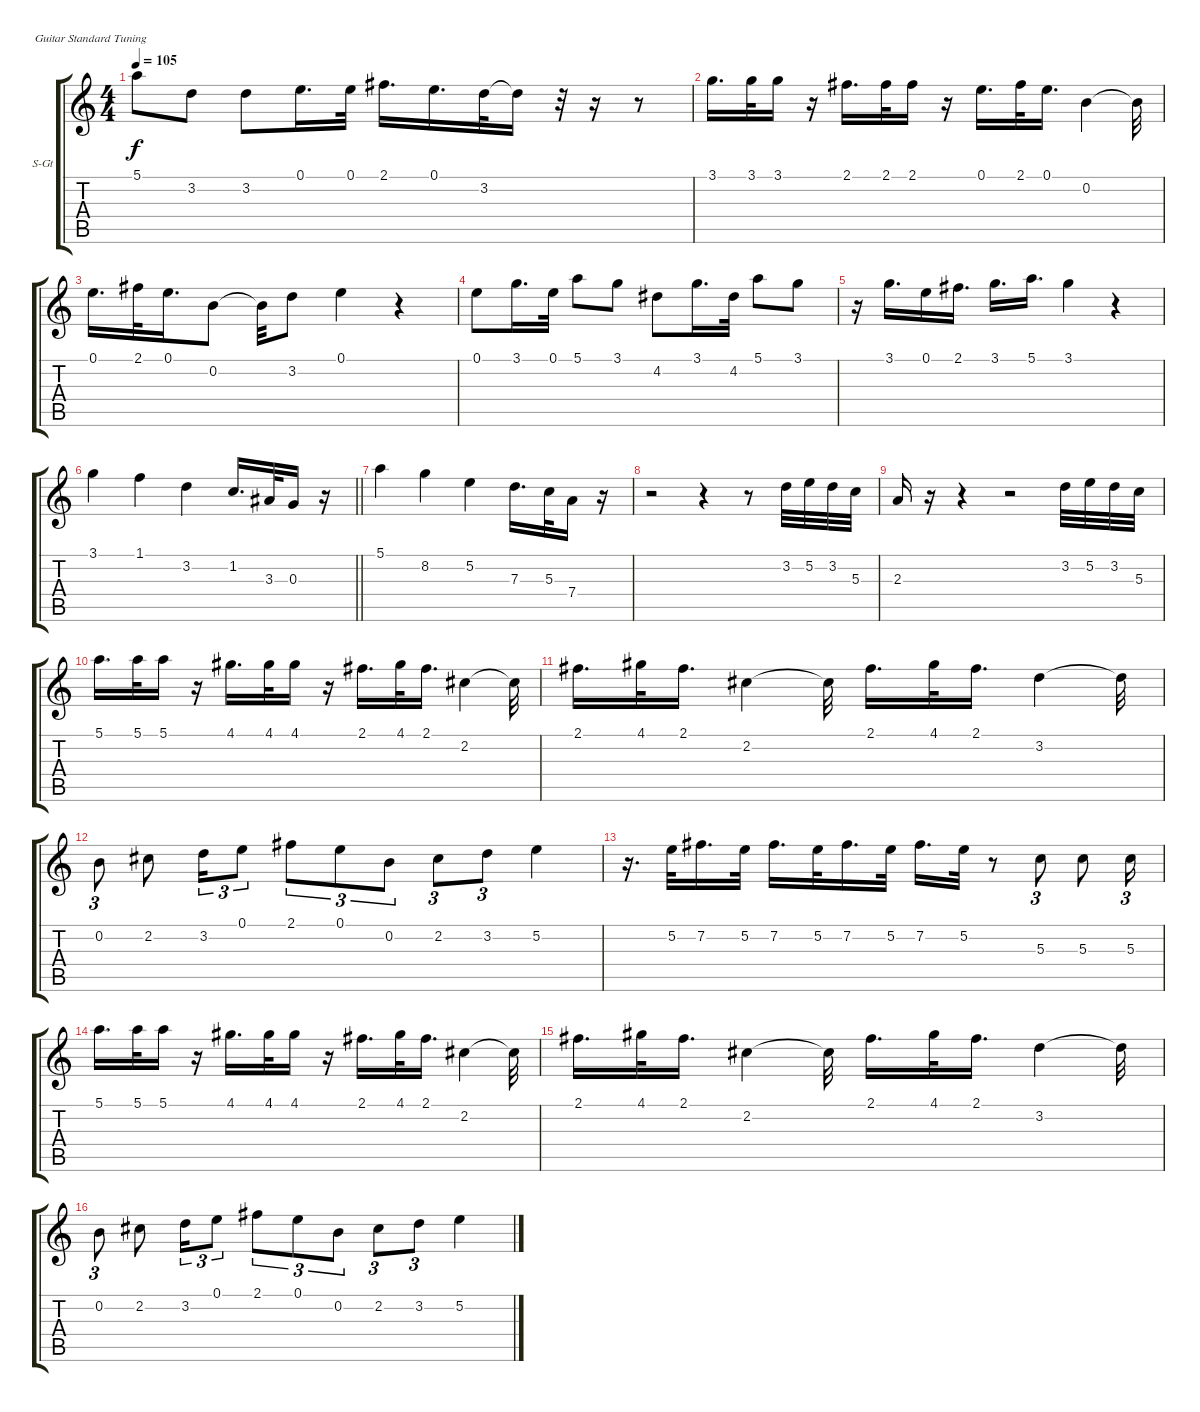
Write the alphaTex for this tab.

\bracketExtendMode groupsimilarinstruments
\firstSystemTrackNameOrientation horizontal
\otherSystemsTrackNameOrientation horizontal
\track ("Äîðîæêà 1" "S-Gt") {mute instrument acousticguitarsteel}
\staff {score tabs}
\tuning (E4 B3 G3 D3 A2 E2)
\ts (4 4)
\tempo 105
\clef g2
\ks c
5.1.8{dy f} 3.2.8 3.2.8 0.1.16{d} 0.1.32 2.1.16{d} 0.1.16{d} 3.2.32 3.2{t}.16 r.32 r.16 r.8 |
3.1.16{d} 3.1.32 3.1.16 r.16 2.1.16{d} 2.1.32 2.1.16 r.16 0.1.16{d} 2.1.32 0.1.16{d} 0.2.4 0.2{t}.32 |
0.1.16{d} 2.1.32 0.1.16{d} 0.2.8 0.2{t}.32 3.2.8 0.1.4 r.4 |
0.1.8 3.1.16{d} 0.1.32 5.1.8 3.1.8 4.2.8 3.1.16{d} 4.2.32 5.1.8 3.1.8 |
r.16 3.1.16{d} 0.1.16 2.1.16{d} 3.1.16{d} 5.1.16{d} 3.1.4 r.4 |
\barLineRight lightlight
3.1.4 1.1.4 3.2.4 1.2.16{d} 3.3.32 0.3.16 r.16 |
5.1.4 8.2.4 5.2.4 7.3.16{d} 5.3.32 7.4.16 r.16 |
r.2 r.4 r.8 3.2.32 5.2.32 3.2.32 5.3.32 |
2.3.16 r.16 r.4 r.2 3.2.32 5.2.32 3.2.32 5.3.32 |
5.1.16{d} 5.1.32 5.1.16 r.16 4.1.16{d} 4.1.32 4.1.16 r.16 2.1.16{d} 4.1.32 2.1.16{d} 2.2.4 2.2{t}.32 |
2.1.16{d} 4.1.32 2.1.16{d} 2.2.4 2.2{t}.32 2.1.16{d} 4.1.32 2.1.16{d} 3.2.4 3.2{t}.32 |
0.2.8{tu (3 2)} 2.2.8 3.2.16{tu (3 2)} 0.1.8{tu (3 2)} 2.1.8{tu (3 2)} 0.1.8{tu (3 2)} 0.2.8{tu (3 2)} 2.2.8{tu (3 2)} 3.2.8{tu (3 2)} 5.2.4 |
r.16{d} 5.2.32 7.2.16{d} 5.2.32 7.2.16{d} 5.2.32 7.2.16{d} 5.2.32 7.2.16{d} 5.2.32{beam split} r.8 5.3.8{tu (3 2)} 5.3.8 5.3.16{tu (3 2)} |
5.1.16{d} 5.1.32 5.1.16 r.16 4.1.16{d} 4.1.32 4.1.16 r.16 2.1.16{d} 4.1.32 2.1.16{d} 2.2.4 2.2{t}.32 |
2.1.16{d} 4.1.32 2.1.16{d} 2.2.4 2.2{t}.32 2.1.16{d} 4.1.32 2.1.16{d} 3.2.4 3.2{t}.32 |
0.2.8{tu (3 2)} 2.2.8 3.2.16{tu (3 2)} 0.1.8{tu (3 2)} 2.1.8{tu (3 2)} 0.1.8{tu (3 2)} 0.2.8{tu (3 2)} 2.2.8{tu (3 2)} 3.2.8{tu (3 2)} 5.2.4
